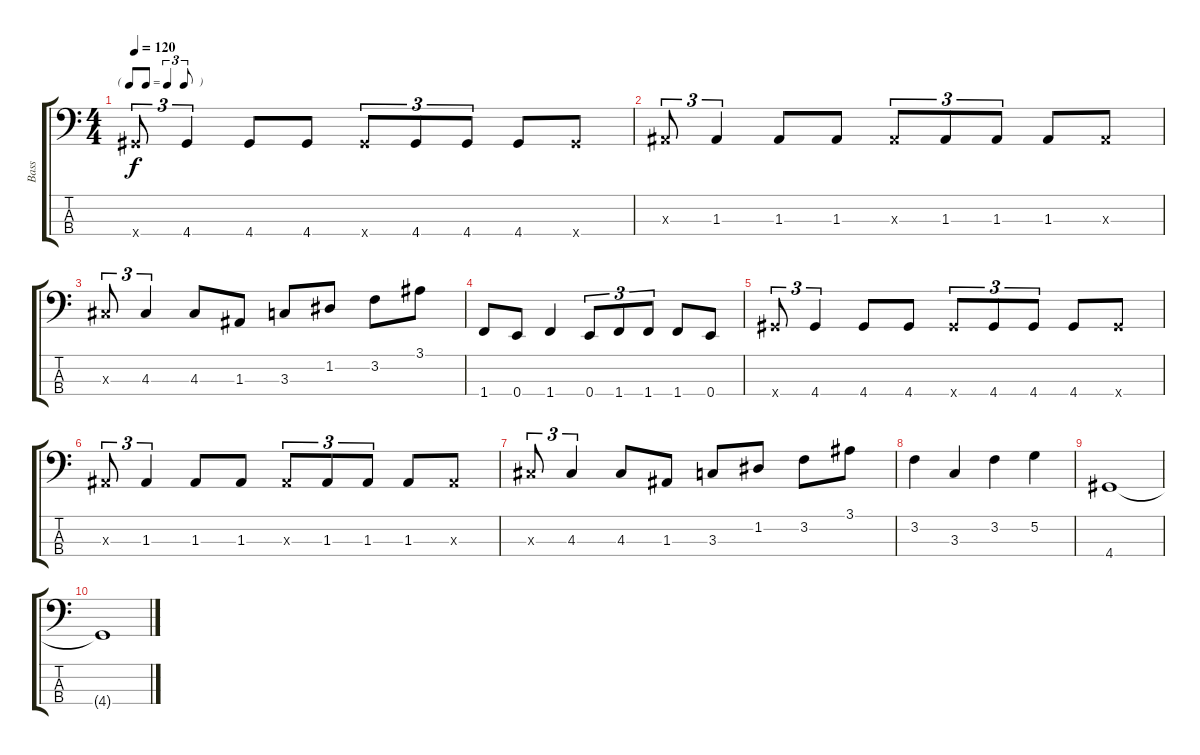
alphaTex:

\track ("Bass" "Bass") {instrument electricbassfinger}
\staff {score tabs}
\tuning (G2 D2 A1 E1) {hide}
\ts (4 4)
\tf triplet8th
\tempo 120
\clef f4
\ks c
4.4{x}.8{tu (3 2) dy f} 4.4.4{tu (3 2)} 4.4.8 4.4.8 4.4{x}.8{tu (3 2)} 4.4.8{tu (3 2)} 4.4.8{tu (3 2)} 4.4.8 4.4{x}.8 |
1.3{x}.8{tu (3 2)} 1.3.4{tu (3 2)} 1.3.8 1.3.8 1.3{x}.8{tu (3 2)} 1.3.8{tu (3 2)} 1.3.8{tu (3 2)} 1.3.8 1.3{x}.8 |
4.3{x}.8{tu (3 2)} 4.3.4{tu (3 2)} 4.3.8 1.3.8 3.3.8 1.2.8 3.2.8 3.1.8 |
1.4.8 0.4.8 1.4.4 0.4.8{tu (3 2)} 1.4.8{tu (3 2)} 1.4.8{tu (3 2)} 1.4.8 0.4.8 |
4.4{x}.8{tu (3 2)} 4.4.4{tu (3 2)} 4.4.8 4.4.8 4.4{x}.8{tu (3 2)} 4.4.8{tu (3 2)} 4.4.8{tu (3 2)} 4.4.8 4.4{x}.8 |
1.3{x}.8{tu (3 2)} 1.3.4{tu (3 2)} 1.3.8 1.3.8 1.3{x}.8{tu (3 2)} 1.3.8{tu (3 2)} 1.3.8{tu (3 2)} 1.3.8 1.3{x}.8 |
4.3{x}.8{tu (3 2)} 4.3.4{tu (3 2)} 4.3.8 1.3.8 3.3.8 1.2.8 3.2.8 3.1.8 |
3.2.4 3.3.4 3.2.4 5.2.4 |
4.4.1 |
4.4{t}.1
